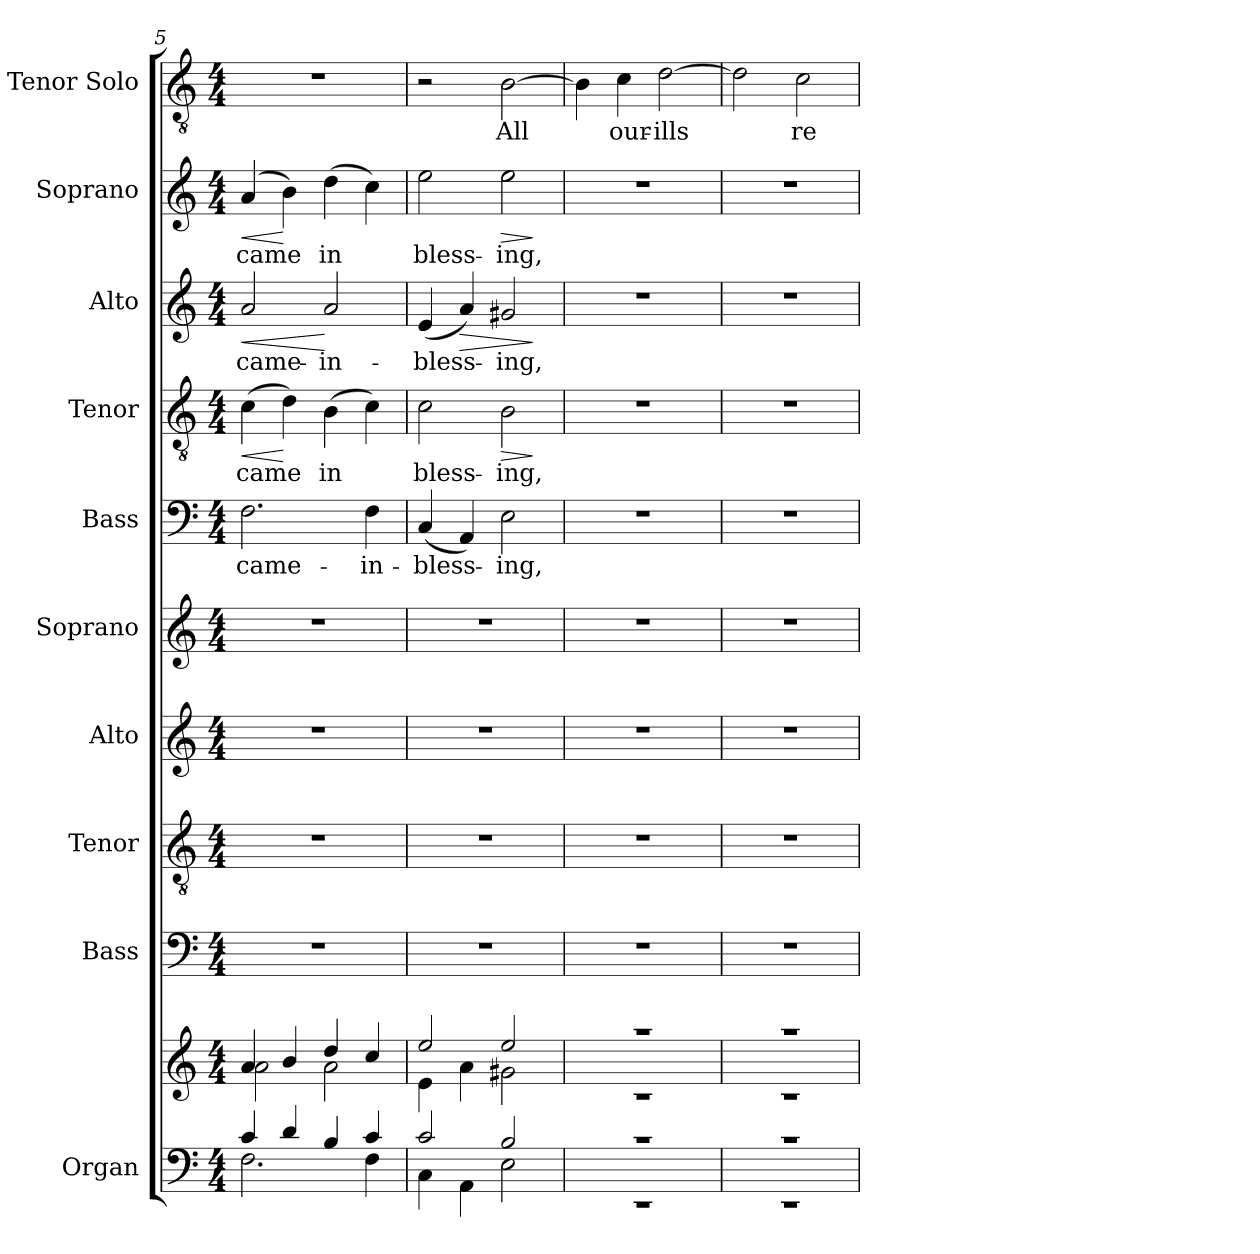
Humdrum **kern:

**kern	**kern	**kern	**kern	**kern	**kern	**kern	**text	**kern	**text	**dynam	**kern	**text	**dynam	**kern	**text	**dynam	**kern	**text
*part10	*part10	*part9	*part8	*part7	*part6	*part5	*part5	*part4	*part4	*part4	*part3	*part3	*part3	*part2	*part2	*part2	*part1	*part1
*staff11	*staff10	*staff9	*staff8	*staff7	*staff6	*staff5	*staff5	*staff4	*staff4	*staff4	*staff3	*staff3	*staff3	*staff2	*staff2	*staff2	*staff1	*staff1
*I"Organ	*	*I"Bass	*I"Tenor	*I"Alto	*I"Soprano	*I"Bass	*	*I"Tenor	*	*	*I"Alto	*	*	*I"Soprano	*	*	*I"Tenor Solo	*
*I'Org.	*	*I'B.	*I'T.	*I'A.	*I'S.	*I'B.	*	*I'T.	*	*	*I'A.	*	*	*I'S.	*	*	*I'T. Solo	*
*clefF4	*clefG2	*clefF4	*clefGv2	*clefG2	*clefG2	*clefF4	*	*clefGv2	*	*	*clefG2	*	*	*clefG2	*	*	*clefGv2	*
*	*	*	*ITrd7c12	*	*	*	*	*ITrd7c12	*	*	*	*	*	*	*	*	*ITrd7c12	*
*k[]	*k[]	*k[]	*k[]	*k[]	*k[]	*k[]	*	*k[]	*	*	*k[]	*	*	*k[]	*	*	*k[]	*
*C:	*C:	*C:	*C:	*C:	*C:	*C:	*	*C:	*	*	*C:	*	*	*C:	*	*	*C:	*
*M4/4	*M4/4	*M4/4	*M4/4	*M4/4	*M4/4	*M4/4	*	*M4/4	*	*	*M4/4	*	*	*M4/4	*	*	*M4/4	*
=5	=5	=5	=5	=5	=5	=5	=5	=5	=5	=5	=5	=5	=5	=5	=5	=5	=5	=5
*^	*^	*	*	*	*	*	*	*	*	*	*	*	*	*	*	*	*	*
!	!	!	!	!	!	!	!	!	!LO:LY:b	!	!LO:LY:b	!LO:HP:b	!	!LO:LY:b	!LO:HP:b	!	!LO:LY:b	!LO:HP:b	!	!
4c/	2.F\	4a/	2a\	1r	1r	1r	1r	2.F\	-came-	(>4C\	-came	<	2a/	-came-	<	(4a/	-came	<	1r	.
4d/	.	4b/	.	.	.	.	.	.	.	4D\)	.	[	.	.	.	4b\)	.	[	.	.
!	!	!	!	!	!	!	!	!	!	!	!LO:LY:b	!	!	!LO:LY:b	!	!	!LO:LY:b	!	!	!
4B/	.	4dd/	2a\	.	.	.	.	.	.	(>4BB\	in	.	2a/	-in-	[	(>4dd\	in	.	.	.
!	!	!	!	!	!	!	!	!	!LO:LY:b	!	!	!	!	!	!	!	!	!	!	!
4c/	4F\	4cc/	.	.	.	.	.	4F\	-in-	4C\)	.	.	.	.	.	4cc\)	.	.	.	.
=6	=6	=6	=6	=6	=6	=6	=6	=6	=6	=6	=6	=6	=6	=6	=6	=6	=6	=6	=6	=6
!	!	!	!	!	!	!	!	!	!LO:LY:b	!	!LO:LY:b	!	!	!LO:LY:b	!	!	!LO:LY:b	!	!	!
2c/	4C\	2ee/	4e\	1r	1r	1r	1r	(<4C/	-bless-	2C\	bless-	.	(<4e/	-bless-	.	2ee\	bless-	.	2r	.
!	!	!	!	!	!	!	!	!	!	!	!	!	!	!	!LO:HP:b	!	!	!	!	!
.	4AA\	.	4a\	.	.	.	.	4AA/)	.	.	.	.	4a/)	.	>	.	.	.	.	.
!	!	!	!	!	!	!	!	!	!LO:LY:b	!	!LO:LY:b	!LO:HP:b	!	!LO:LY:b	!	!	!LO:LY:b	!LO:HP:b	!	!LO:LY:b
2B/	2E\	2ee/	2g#X\	.	.	.	.	2E\	-ing,-	2BB\	-ing,-	>	2g#X/	-ing,-	.	2ee\	-ing,-	>	[>2BB\	All
*v	*v	*	*	*	*	*	*	*	*	*	*	*	*	*	*	*	*	*	*	*
*	*v	*v	*	*	*	*	*	*	*	*	*	*	*	*	*	*	*	*	*
.	.	.	.	.	.	.	.	.	.	]	.	.	]	.	.	]	.	.
=7	=7	=7	=7	=7	=7	=7	=7	=7	=7	=7	=7	=7	=7	=7	=7	=7	=7	=7
*^	*^	*	*	*	*	*	*	*	*	*	*	*	*	*	*	*	*	*
1rc	1rEE	1raa	1rc	1r	1r	1r	1r	1r	.	1r	.	.	1r	.	.	1r	.	.	4BB\]	.
!	!	!	!	!	!	!	!	!	!	!	!	!	!	!	!	!	!	!	!	!LO:LY:b
.	.	.	.	.	.	.	.	.	.	.	.	.	.	.	.	.	.	.	4C\	our-
!	!	!	!	!	!	!	!	!	!	!	!	!	!	!	!	!	!	!	!	!LO:LY:b
.	.	.	.	.	.	.	.	.	.	.	.	.	.	.	.	.	.	.	[>2D\	-ills
!!LO:LB:g=z
=8	=8	=8	=8	=8	=8	=8	=8	=8	=8	=8	=8	=8	=8	=8	=8	=8	=8	=8	=8	=8
1rc	1rEE	1raa	1rc	1r	1r	1r	1r	1r	.	1r	.	.	1r	.	.	1r	.	.	2D\]	.
!	!	!	!	!	!	!	!	!	!	!	!	!	!	!	!	!	!	!	!	!LO:LY:b
.	.	.	.	.	.	.	.	.	.	.	.	.	.	.	.	.	.	.	2C\	re-
*v	*v	*	*	*	*	*	*	*	*	*	*	*	*	*	*	*	*	*	*	*
*	*v	*v	*	*	*	*	*	*	*	*	*	*	*	*	*	*	*	*	*
=	=	=	=	=	=	=	=	=	=	=	=	=	=	=	=	=	=	=
*-	*-	*-	*-	*-	*-	*-	*-	*-	*-	*-	*-	*-	*-	*-	*-	*-	*-	*-
